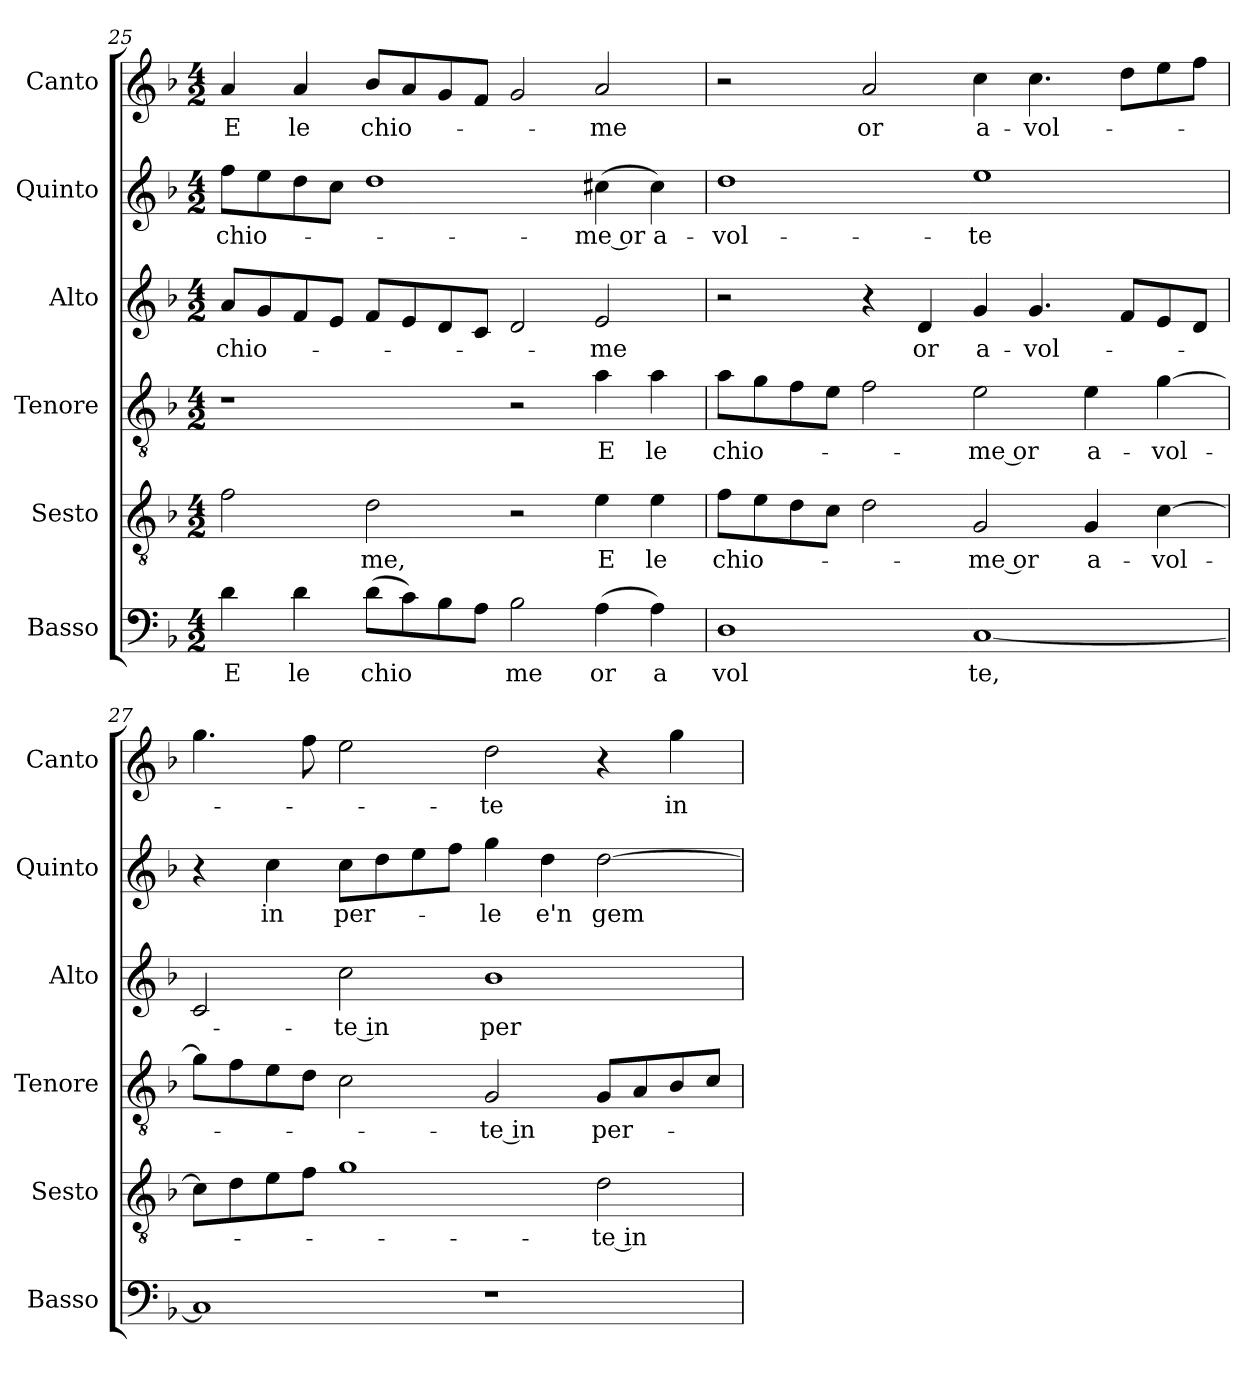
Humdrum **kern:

**kern	**text	**kern	**text	**kern	**text	**kern	**text	**kern	**text	**kern	**text
*part6	*part6	*part5	*part5	*part4	*part4	*part3	*part3	*part2	*part2	*part1	*part1
*staff6	*staff6	*staff5	*staff5	*staff4	*staff4	*staff3	*staff3	*staff2	*staff2	*staff1	*staff1
*I"Basso	*	*I"Sesto	*	*I"Tenore	*	*I"Alto	*	*I"Quinto	*	*I"Canto	*
*I'Basso	*	*I'Sesto	*	*I'Tenore	*	*I'Alto	*	*I'Quinto	*	*I'Canto	*
*clefF4	*	*clefGv2	*	*clefGv2	*	*clefG2	*	*clefG2	*	*clefG2	*
*k[b-]	*	*k[b-]	*	*k[b-]	*	*k[b-]	*	*k[b-]	*	*k[b-]	*
*F:	*	*F:	*	*F:	*	*F:	*	*F:	*	*F:	*
*M4/2	*	*M4/2	*	*M4/2	*	*M4/2	*	*M4/2	*	*M4/2	*
=25	=25	=25	=25	=25	=25	=25	=25	=25	=25	=25	=25
!	!LO:LY:b:cj	!	!	!	!	!	!LO:LY:b	!	!LO:LY:b	!	!LO:LY:b:cj
4d\	E	2f\	.	1r	.	8a/L	chio-	8ff\L	chio-	4a/	E
.	.	.	.	.	.	8g/	.	8ee\	.	.	.
!	!LO:LY:b:cj	!	!	!	!	!	!	!	!	!	!LO:LY:b:cj
4d\	le	.	.	.	.	8f/	.	8dd\	.	4a/	le
.	.	.	.	.	.	8e/J	.	8cc\J	.	.	.
!	!LO:LY:b	!	!LO:LY:b:cj	!	!	!	!	!	!	!	!LO:LY:b
(<8d\L	chio	2d\	-me,	.	.	8f/L	.	1dd	.	8b-/L	chio-
8c\)	.	.	.	.	.	8e/	.	.	.	8a/	.
8B-\	.	.	.	.	.	8d/	.	.	.	8g/	.
8A\J	.	.	.	.	.	8c/J	.	.	.	8f/J	.
!	!LO:LY:b	!	!	!	!	!	!	!	!	!	!
2B-\	me	2r	.	2r	.	2d/	.	.	.	2g/	.
!	!LO:LY:b	!	!LO:LY:b:cj	!	!LO:LY:b:cj	!	!LO:LY:b:cj	!	!LO:LY:b:rj	!	!LO:LY:b:cj
(<4A\	or	4e\	E	4a\	E	2e/	-me	(<4cc#X\	-me or	2a/	-me
!	!LO:LY:b:cj	!	!LO:LY:b:cj	!	!LO:LY:b:cj	!	!	!	!LO:LY:b:cj	!	!
4A\)	a	4e\	le	4a\	le	.	.	4cc#\)	a-	.	.
=26	=26	=26	=26	=26	=26	=26	=26	=26	=26	=26	=26
!	!LO:LY:b:cj	!	!LO:LY:b	!	!LO:LY:b	!	!	!	!LO:LY:b:cj	!	!
1D	vol	8f\L	chio-	8a\L	chio-	2r	.	1dd	-vol-	2r	.
.	.	8e\	.	8g\	.	.	.	.	.	.	.
.	.	8d\	.	8f\	.	.	.	.	.	.	.
.	.	8c\J	.	8e\J	.	.	.	.	.	.	.
!	!	!	!	!	!	!	!	!	!	!	!LO:LY:b:cj
.	.	2d\	.	2f\	.	4r	.	.	.	2a/	or
!	!	!	!	!	!	!	!LO:LY:b:cj	!	!	!	!
.	.	.	.	.	.	4d/	or	.	.	.	.
!	!LO:LY:b:cj	!	!LO:LY:b:rj	!	!LO:LY:b:rj	!	!LO:LY:b:cj	!	!LO:LY:b:cj	!	!LO:LY:b:cj
[<1C	te,	2G/	-me or	2e\	-me or	4g/	a-	1ee	-te	4cc\	a-
!	!	!	!	!	!	!	!LO:LY:b	!	!	!	!LO:LY:b
.	.	.	.	.	.	4.g/	-vol-	.	.	4.cc\	-vol-
!	!	!	!LO:LY:b:cj	!	!LO:LY:b:cj	!	!	!	!	!	!
.	.	4G/	a-	4e\	a-	.	.	.	.	.	.
.	.	.	.	.	.	8f/L	.	.	.	8dd\L	.
!	!	!	!LO:LY:b	!	!LO:LY:b	!	!	!	!	!	!
.	.	[>4c\	-vol-	[>4g\	-vol-	8e/	.	.	.	8ee\	.
.	.	.	.	.	.	8d/J	.	.	.	8ff\J	.
=27	=27	=27	=27	=27	=27	=27	=27	=27	=27	=27	=27
1C]	.	8c\L]	.	8g\L]	.	2c/	.	4r	.	4.gg\	.
.	.	8d\	.	8f\	.	.	.	.	.	.	.
!	!	!	!	!	!	!	!	!	!LO:LY:b:cj	!	!
.	.	8e\	.	8e\	.	.	.	4cc\	in	.	.
.	.	8f\J	.	8d\J	.	.	.	.	.	8ff\	.
!	!	!	!	!	!	!	!LO:LY:b:rj	!	!LO:LY:b	!	!
.	.	1g	.	2c\	.	2cc\	-te in	8cc\L	per-	2ee\	.
.	.	.	.	.	.	.	.	8dd\	.	.	.
.	.	.	.	.	.	.	.	8ee\	.	.	.
.	.	.	.	.	.	.	.	8ff\J	.	.	.
!	!	!	!	!	!LO:LY:b:rj	!	!LO:LY:b:cj	!	!LO:LY:b	!	!LO:LY:b:cj
1r	.	.	.	2G/	-te in	1b-	per-	4gg\	-le	2dd\	-te
!	!	!	!	!	!	!	!	!	!LO:LY:b	!	!
.	.	.	.	.	.	.	.	4dd\	e'n	.	.
!	!	!	!LO:LY:b:rj	!	!LO:LY:b	!	!	!	!LO:LY:b	!	!
.	.	2d\	-te in	8G/L	per-	.	.	[<2dd\	gem-	4r	.
.	.	.	.	8A/	.	.	.	.	.	.	.
!	!	!	!	!	!	!	!	!	!	!	!LO:LY:b:cj
.	.	.	.	8B-/	.	.	.	.	.	4gg\	in
.	.	.	.	8c/J	.	.	.	.	.	.	.
=	=	=	=	=	=	=	=	=	=	=	=
*-	*-	*-	*-	*-	*-	*-	*-	*-	*-	*-	*-
